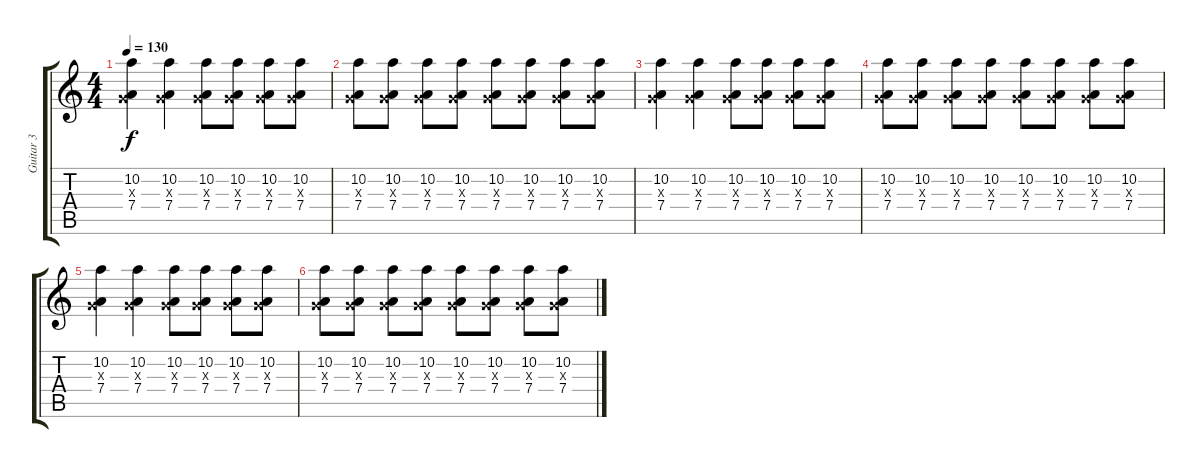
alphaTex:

\track ("Guitar 3" "Guitar 3") {instrument acousticguitarnylon}
\staff {score tabs}
\tuning (E4 B3 G3 D3 A2 E2) {hide}
\ts (4 4)
\tempo 130
\clef g2
\ks c
(10.2 0.3{x} 7.4).4{dy f} (10.2 0.3{x} 7.4).4 (10.2 0.3{x} 7.4).8 (10.2 0.3{x} 7.4).8 (10.2 0.3{x} 7.4).8 (10.2 0.3{x} 7.4).8 |
(10.2 0.3{x} 7.4).8 (10.2 0.3{x} 7.4).8 (10.2 0.3{x} 7.4).8 (10.2 0.3{x} 7.4).8 (10.2 0.3{x} 7.4).8 (10.2 0.3{x} 7.4).8 (10.2 0.3{x} 7.4).8 (10.2 0.3{x} 7.4).8 |
(10.2 0.3{x} 7.4).4 (10.2 0.3{x} 7.4).4 (10.2 0.3{x} 7.4).8 (10.2 0.3{x} 7.4).8 (10.2 0.3{x} 7.4).8 (10.2 0.3{x} 7.4).8 |
(10.2 0.3{x} 7.4).8 (10.2 0.3{x} 7.4).8 (10.2 0.3{x} 7.4).8 (10.2 0.3{x} 7.4).8 (10.2 0.3{x} 7.4).8 (10.2 0.3{x} 7.4).8 (10.2 0.3{x} 7.4).8 (10.2 0.3{x} 7.4).8 |
(10.2 0.3{x} 7.4).4 (10.2 0.3{x} 7.4).4 (10.2 0.3{x} 7.4).8 (10.2 0.3{x} 7.4).8 (10.2 0.3{x} 7.4).8 (10.2 0.3{x} 7.4).8 |
(10.2 0.3{x} 7.4).8 (10.2 0.3{x} 7.4).8 (10.2 0.3{x} 7.4).8 (10.2 0.3{x} 7.4).8 (10.2 0.3{x} 7.4).8 (10.2 0.3{x} 7.4).8 (10.2 0.3{x} 7.4).8 (10.2 0.3{x} 7.4).8
